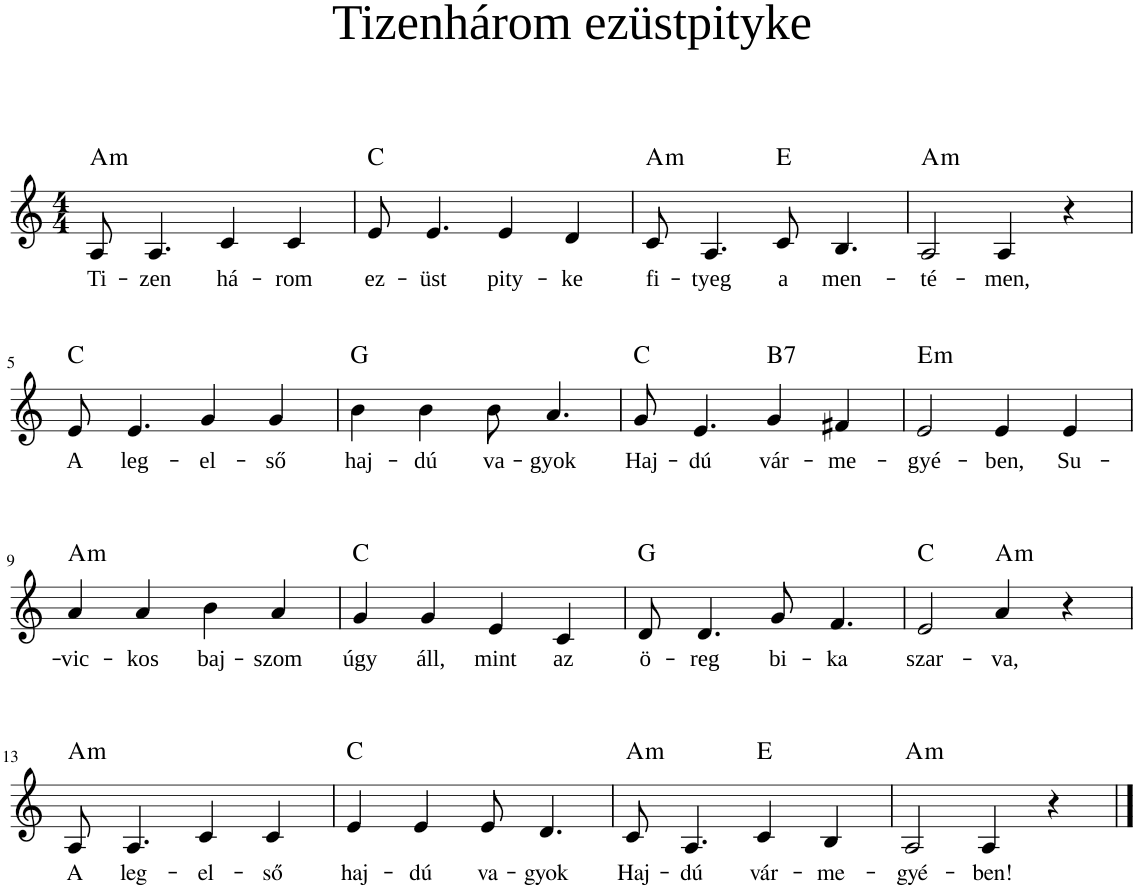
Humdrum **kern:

**kern	**text	**harte
*part1	*part1	*part1
*staff1	*staff1	*
*I"Piano	*	*
*I'Pno	*	*
*clefG2	*	*
*k[]	*	*
*M4/4	*	*
=1	=1	=1
!	!LO:LY:b	!LO:H:kt=m
8A/	Ti-	A:min
!	!LO:LY:b	!
4.A/	-zen	.
!	!LO:LY:b	!
4c/	há-	.
!	!LO:LY:b	!
4c/	-rom	.
=2	=2	=2
!	!LO:LY:b	!
8e/	ez-	C:maj
!	!LO:LY:b	!
4.e/	-üst	.
!	!LO:LY:b	!
4e/	pity-	.
!	!LO:LY:b	!
4d/	-ke	.
=3	=3	=3
!	!LO:LY:b	!LO:H:kt=m
8c/	fi-	A:min
!	!LO:LY:b	!
4.A/	-tyeg	.
!	!LO:LY:b	!
8c/	a	E:maj
!	!LO:LY:b	!
4.B/	men-	.
=4	=4	=4
!	!LO:LY:b	!LO:H:kt=m
2A/	-té-	A:min
!	!LO:LY:b	!
4A/	-men,	.
4r	.	.
!!LO:LB:g=z
=5	=5	=5
!	!LO:LY:b	!
8e/	A	C:maj
!	!LO:LY:b	!
4.e/	leg-	.
!	!LO:LY:b	!
4g/	el-	.
!	!LO:LY:b	!
4g/	-ső	.
=6	=6	=6
!	!LO:LY:b	!
4b\	haj-	G:maj
!	!LO:LY:b	!
4b\	-dú	.
!	!LO:LY:b	!
8b\	va-	.
!	!LO:LY:b	!
4.a/	-gyok	.
=7	=7	=7
!	!LO:LY:b	!
8g/	Haj-	C:maj
!	!LO:LY:b	!
4.e/	-dú	.
!	!LO:LY:b	!LO:H:kt=7
4g/	vár-	B:7
!	!LO:LY:b	!
4f#X/	-me-	.
=8	=8	=8
!	!LO:LY:b	!LO:H:kt=m
2e/	-gyé-	E:min
!	!LO:LY:b	!
4e/	-ben,	.
!	!LO:LY:b	!
4e/	Su-	.
!!LO:LB:g=z
=9	=9	=9
!	!LO:LY:b	!LO:H:kt=m
4a/	-vic-	A:min
!	!LO:LY:b	!
4a/	-kos	.
!	!LO:LY:b	!
4b\	baj-	.
!	!LO:LY:b	!
4a/	-szom	.
=10	=10	=10
!	!LO:LY:b	!
4g/	úgy	C:maj
!	!LO:LY:b	!
4g/	áll,	.
!	!LO:LY:b	!
4e/	mint	.
!	!LO:LY:b	!
4c/	az	.
=11	=11	=11
!	!LO:LY:b	!
8d/	ö-	G:maj
!	!LO:LY:b	!
4.d/	-reg	.
!	!LO:LY:b	!
8g/	bi-	.
!	!LO:LY:b	!
4.f/	-ka	.
=12	=12	=12
!	!LO:LY:b	!
2e/	szar-	C:maj
!	!LO:LY:b	!LO:H:kt=m
4a/	-va,	A:min
4r	.	.
!!LO:LB:g=z
=13	=13	=13
!	!LO:LY:b	!LO:H:kt=m
8A/	A	A:min
!	!LO:LY:b	!
4.A/	leg-	.
!	!LO:LY:b	!
4c/	-el-	.
!	!LO:LY:b	!
4c/	-ső	.
=14	=14	=14
!	!LO:LY:b	!
4e/	haj-	C:maj
!	!LO:LY:b	!
4e/	-dú	.
!	!LO:LY:b	!
8e/	va-	.
!	!LO:LY:b	!
4.d/	-gyok	.
=15	=15	=15
!	!LO:LY:b	!LO:H:kt=m
8c/	Haj-	A:min
!	!LO:LY:b	!
4.A/	-dú	.
!	!LO:LY:b	!
4c/	vár-	E:maj
!	!LO:LY:b	!
4B/	-me-	.
=16	=16	=16
!	!LO:LY:b	!LO:H:kt=m
2A/	-gyé-	A:min
!	!LO:LY:b	!
4A/	-ben!	.
4r	.	.
==	==	==
*-	*-	*-
